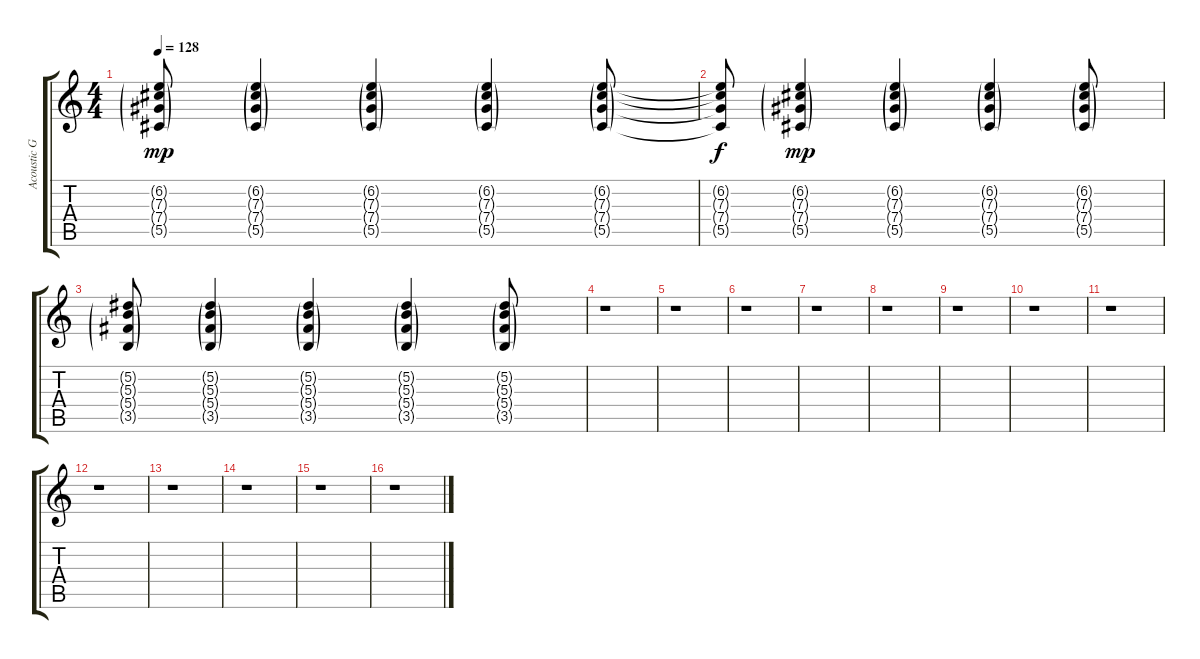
\track ("Acoustic Guitar" "Acoustic G") {instrument acousticguitarsteel}
\staff {score tabs}
\tuning (Eb4 Bb3 Gb3 Db3 Ab2 Eb2) {hide}
\ts (4 4)
\tempo 128
\clef g2
\ks c
(6.2{g} 7.3{g} 7.4{g} 5.5{g}).8{dy mp} (6.2{g} 7.3{g} 7.4{g} 5.5{g}).4 (6.2{g} 7.3{g} 7.4{g} 5.5{g}).4 (6.2{g} 7.3{g} 7.4{g} 5.5{g}).4 (6.2{g} 7.3{g} 7.4{g} 5.5{g}).8 |
(6.2{t} 7.3{t} 7.4{t} 5.5{t}).8{dy f} (6.2{g} 7.3{g} 7.4{g} 5.5{g}).4{dy mp} (6.2{g} 7.3{g} 7.4{g} 5.5{g}).4 (6.2{g} 7.3{g} 7.4{g} 5.5{g}).4 (6.2{g} 7.3{g} 7.4{g} 5.5{g}).8 |
(5.2{g} 5.3{g} 5.4{g} 3.5{g}).8 (5.2{g} 5.3{g} 5.4{g} 3.5{g}).4 (5.2{g} 5.3{g} 5.4{g} 3.5{g}).4 (5.2{g} 5.3{g} 5.4{g} 3.5{g}).4 (5.2{g} 5.3{g} 5.4{g} 3.5{g}).8 |
r.1 |
r.1 |
r.1 |
r.1 |
r.1 |
r.1 |
r.1 |
r.1 |
r.1 |
r.1 |
r.1 |
r.1 |
r.1
